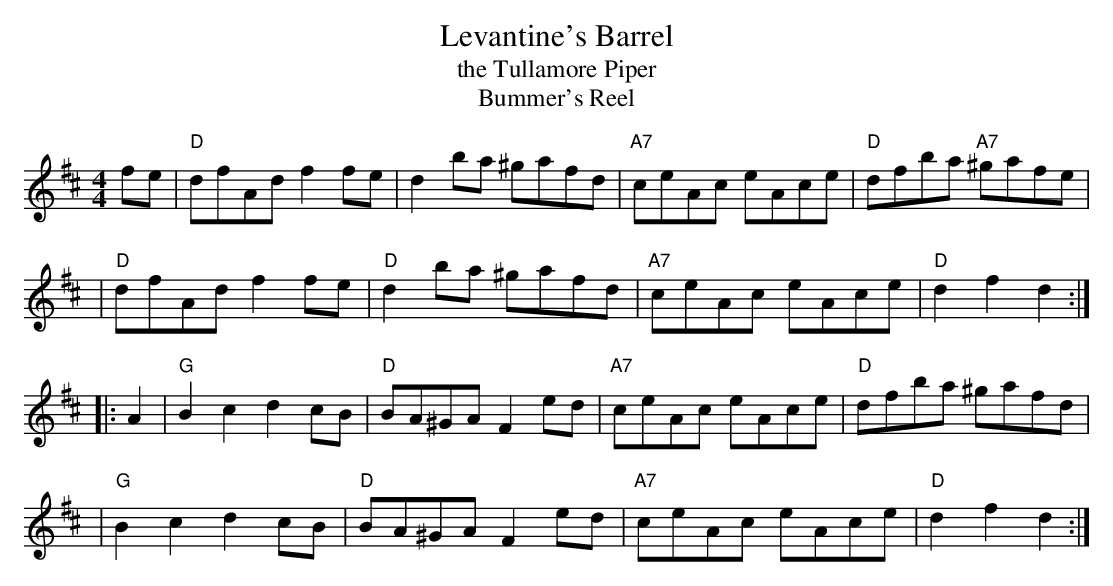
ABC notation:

X:1
T: Levantine's Barrel
T: the Tullamore Piper
T: Bummer's Reel
M: 4/4
L: 1/8
K: D
   fe \
| "D"dfAd f2fe |    d2ba ^gafd | "A7"ceAc eAce | "D"dfba "A7"^gafe |
| "D"dfAd f2fe | "D"d2ba ^gafd | "A7"ceAc eAce | "D"d2f2  d2  :|
|: A2 \
| "G"B2c2 d2cB | "D"BA^GA F2ed | "A7"ceAc eAce | "D"dfba ^gafd |
| "G"B2c2 d2cB | "D"BA^GA F2ed | "A7"ceAc eAce | "D"d2f2  d2  :|
